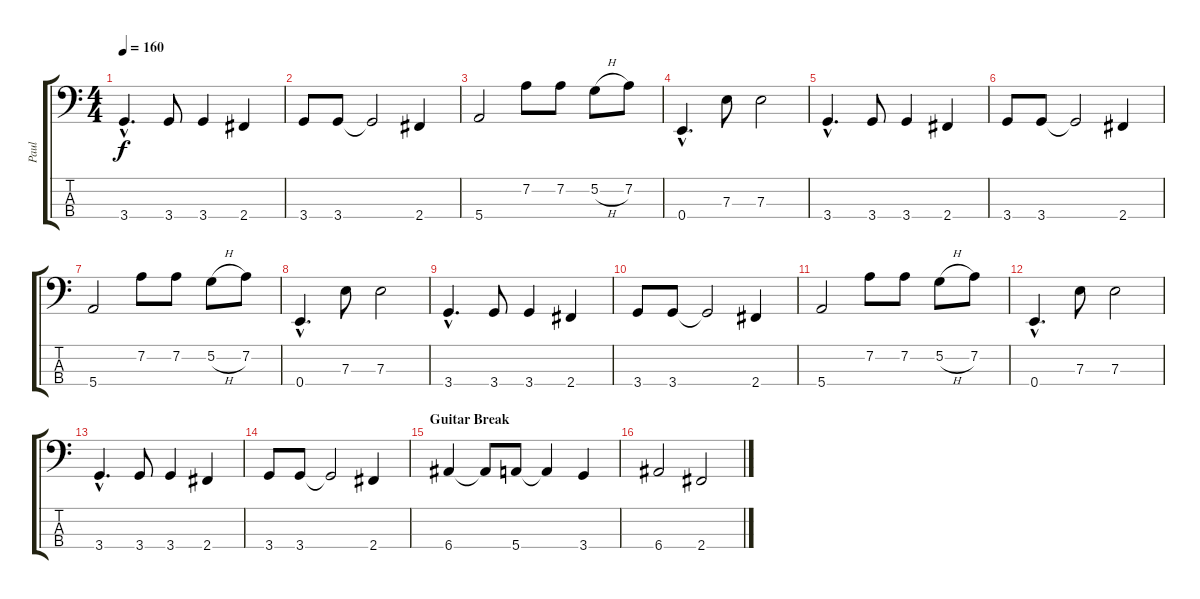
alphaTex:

\track ("Paul" "Paul") {instrument electricbasspick}
\staff {score tabs}
\tuning (G2 D2 A1 E1) {hide}
\ts (4 4)
\tempo 160
\clef f4
\ks c
3.4{hac}.4{d dy f} 3.4.8 3.4.4 2.4.4 |
3.4.8 3.4.8 3.4{t}.2 2.4.4 |
5.4.2{volume 12} 7.2.8 7.2.8 5.2{h}.8 7.2.8 |
0.4{hac}.4{d} 7.3.8 7.3.2 |
3.4{hac}.4{d} 3.4.8 3.4.4 2.4.4 |
3.4.8 3.4.8 3.4{t}.2 2.4.4 |
5.4.2{volume 12} 7.2.8 7.2.8 5.2{h}.8 7.2.8 |
0.4{hac}.4{d} 7.3.8 7.3.2 |
3.4{hac}.4{d} 3.4.8 3.4.4 2.4.4 |
3.4.8 3.4.8 3.4{t}.2 2.4.4 |
5.4.2{volume 12} 7.2.8 7.2.8 5.2{h}.8 7.2.8 |
0.4{hac}.4{d} 7.3.8 7.3.2 |
3.4{hac}.4{d} 3.4.8 3.4.4 2.4.4 |
3.4.8 3.4.8 3.4{t}.2 2.4.4 |
\section ("" "Guitar Break")
6.4.4 6.4{t}.8 5.4.8 5.4{t}.4 3.4.4 |
6.4.2 2.4.2
